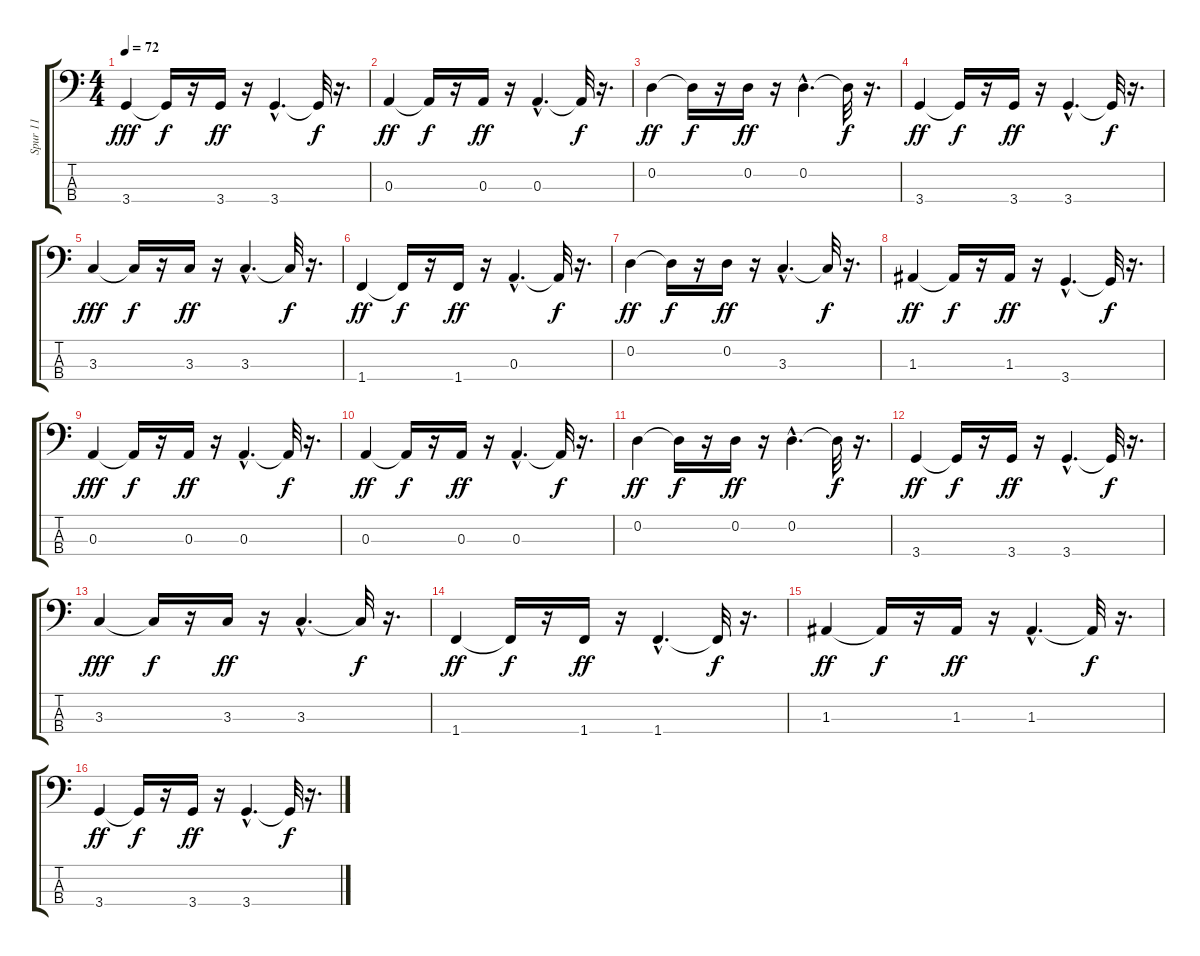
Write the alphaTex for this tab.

\track ("Spur 11" "Spur 11") {instrument electricbassfinger}
\staff {score tabs}
\tuning (G2 D2 A1 E1) {hide}
\ts (4 4)
\tempo 72
\clef f4
\ks c
3.4.4{dy fff} 3.4{t}.16{dy f} r.16 3.4.16{dy ff} r.16 3.4{hac}.4{d} 3.4{t}.32{dy f} r.16{d} |
0.3.4{dy ff} 0.3{t}.16{dy f} r.16 0.3.16{dy ff} r.16 0.3{hac}.4{d} 0.3{t}.32{dy f} r.16{d} |
0.2.4{dy ff} 0.2{t}.16{dy f} r.16 0.2.16{dy ff} r.16 0.2{hac}.4{d} 0.2{t}.32{dy f} r.16{d} |
3.4.4{dy ff} 3.4{t}.16{dy f} r.16 3.4.16{dy ff} r.16 3.4{hac}.4{d} 3.4{t}.32{dy f} r.16{d} |
3.3.4{dy fff} 3.3{t}.16{dy f} r.16 3.3.16{dy ff} r.16 3.3{hac}.4{d} 3.3{t}.32{dy f} r.16{d} |
1.4.4{dy ff} 1.4{t}.16{dy f} r.16 1.4.16{dy ff} r.16 0.3{hac}.4{d} 0.3{t}.32{dy f} r.16{d} |
0.2.4{dy ff} 0.2{t}.16{dy f} r.16 0.2.16{dy ff} r.16 3.3{hac}.4{d} 3.3{t}.32{dy f} r.16{d} |
1.3.4{dy ff} 1.3{t}.16{dy f} r.16 1.3.16{dy ff} r.16 3.4{hac}.4{d} 3.4{t}.32{dy f} r.16{d} |
0.3.4{dy fff} 0.3{t}.16{dy f} r.16 0.3.16{dy ff} r.16 0.3{hac}.4{d} 0.3{t}.32{dy f} r.16{d} |
0.3.4{dy ff} 0.3{t}.16{dy f} r.16 0.3.16{dy ff} r.16 0.3{hac}.4{d} 0.3{t}.32{dy f} r.16{d} |
0.2.4{dy ff} 0.2{t}.16{dy f} r.16 0.2.16{dy ff} r.16 0.2{hac}.4{d} 0.2{t}.32{dy f} r.16{d} |
3.4.4{dy ff} 3.4{t}.16{dy f} r.16 3.4.16{dy ff} r.16 3.4{hac}.4{d} 3.4{t}.32{dy f} r.16{d} |
3.3.4{dy fff} 3.3{t}.16{dy f} r.16 3.3.16{dy ff} r.16 3.3{hac}.4{d} 3.3{t}.32{dy f} r.16{d} |
1.4.4{dy ff} 1.4{t}.16{dy f} r.16 1.4.16{dy ff} r.16 1.4{hac}.4{d} 1.4{t}.32{dy f} r.16{d} |
1.3.4{dy ff} 1.3{t}.16{dy f} r.16 1.3.16{dy ff} r.16 1.3{hac}.4{d} 1.3{t}.32{dy f} r.16{d} |
3.4.4{dy ff} 3.4{t}.16{dy f} r.16 3.4.16{dy ff} r.16 3.4{hac}.4{d} 3.4{t}.32{dy f} r.16{d}
